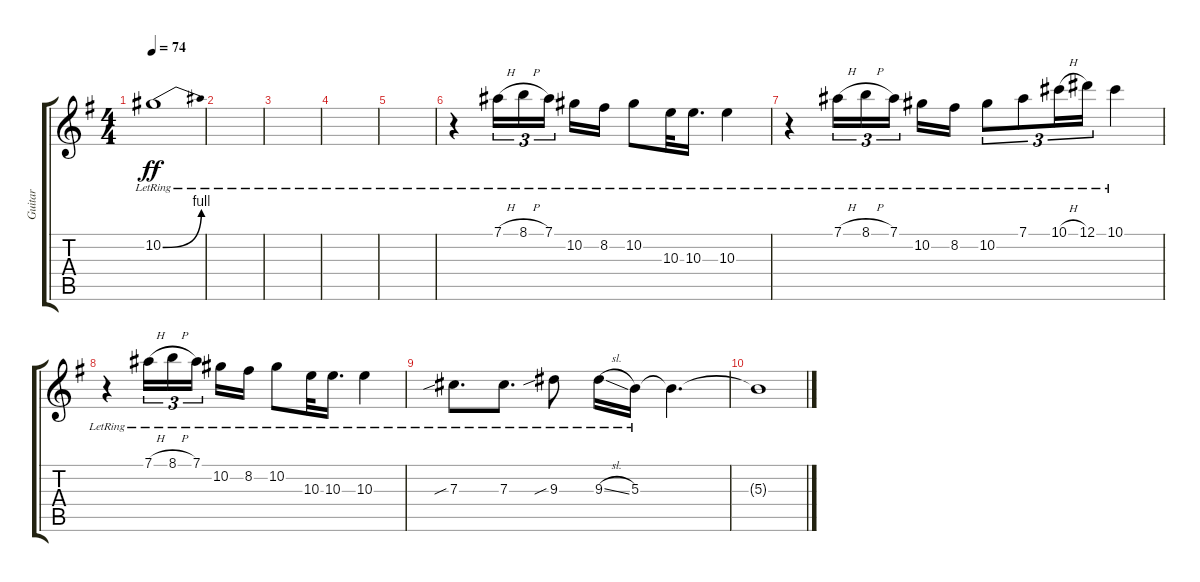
\track ("Guitar" "Guitar") {instrument acousticguitarnylon}
\staff {score tabs}
\tuning (Eb4 Bb3 Gb3 Db3 Ab2 Eb2) {hide}
\ts (4 4)
\tempo 74
\clef g2
\ks g
10.2{be (bend 0 0 60 4) lr}.1{dy ff} |
|
|
|
|
r.4 7.1{h lr}.16{tu (3 2)} 8.1{h lr}.16{tu (3 2)} 7.1{lr}.16{tu (3 2) beam splitsecondary} 10.2{lr}.16 8.2{lr}.16 10.2{lr}.8 10.3{lr}.32 10.3{lr}.16{d} 10.3{lr}.4 |
r.4 7.1{h lr}.16{tu (3 2)} 8.1{h lr}.16{tu (3 2)} 7.1{lr}.16{tu (3 2) beam splitsecondary} 10.2{lr}.16 8.2{lr}.16 10.2{lr}.8{tu (3 2)} 7.1{lr}.8{tu (3 2)} 10.1{h lr}.16{tu (3 2)} 12.1{lr}.16{tu (3 2)} 10.1{lr}.4 |
r.4 7.1{h lr}.16{tu (3 2)} 8.1{h lr}.16{tu (3 2)} 7.1{lr}.16{tu (3 2) beam splitsecondary} 10.2{lr}.16 8.2{lr}.16 10.2{lr}.8 10.3{lr}.32 10.3{lr}.16{d} 10.3{lr}.4 |
7.3{sib lr}.8{d} 7.3{lr}.8{d} 9.3{sib lr}.8 9.3{sl lr}.16 5.3{lr}.16 5.3{t}.4{d} |
5.3{t}.1
